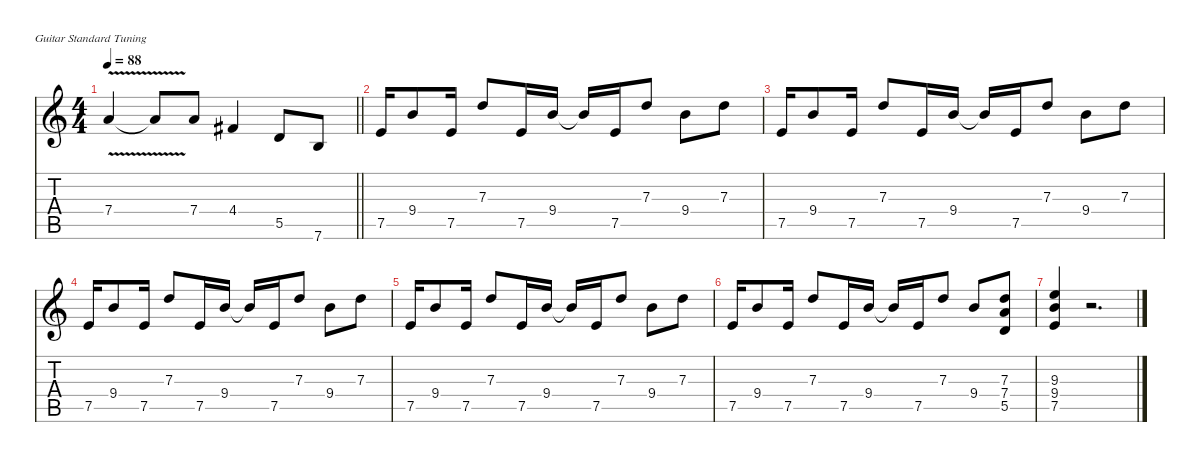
\defaultSystemsLayout 4
\hideDynamics
\bracketExtendMode nobrackets
\singleTrackTrackNamePolicy hidden
\multiTrackTrackNamePolicy hidden
\firstSystemTrackNameMode fullname
\firstSystemTrackNameOrientation horizontal
\otherSystemsTrackNameOrientation horizontal
\track ("Guitar" "dist.guit.") {instrument distortionguitar}
\staff {score tabs}
\tuning (E4 B3 G3 D3 A2 E2)
\ts (4 4)
\tempo 88
\clef g2
\barLineRight lightlight
\ks c
7.4{v}.4{dy f beam Up} 7.4{v t}.8{beam Up} 7.4.8{beam Up} 4.4{acc #}.4{beam Up} 5.5.8{beam Up} 7.6.8{beam Up} |
7.5.16{beam Up} 9.4.8{beam Up} 7.5.16{beam Up} 7.3.8{beam Up} 7.5.16{beam Up} 9.4.16{beam Up} 9.4{t}.16{beam Up} 7.5.16{beam Up} 7.3.8{beam Up} 9.4.8{beam Down} 7.3.8{beam Down} |
7.5.16{beam Up} 9.4.8{beam Up} 7.5.16{beam Up} 7.3.8{beam Up} 7.5.16{beam Up} 9.4.16{beam Up} 9.4{t}.16{beam Up} 7.5.16{beam Up} 7.3.8{beam Up} 9.4.8{beam Down} 7.3.8{beam Down} |
7.5.16{beam Up} 9.4.8{beam Up} 7.5.16{beam Up} 7.3.8{beam Up} 7.5.16{beam Up} 9.4.16{beam Up} 9.4{t}.16{beam Up} 7.5.16{beam Up} 7.3.8{beam Up} 9.4.8{beam Down} 7.3.8{beam Down} |
7.5.16{beam Up} 9.4.8{beam Up} 7.5.16{beam Up} 7.3.8{beam Up} 7.5.16{beam Up} 9.4.16{beam Up} 9.4{t}.16{beam Up} 7.5.16{beam Up} 7.3.8{beam Up} 9.4.8{beam Down} 7.3.8{beam Down} |
7.5.16{beam Up} 9.4.8{beam Up} 7.5.16{beam Up} 7.3.8{beam Up} 7.5.16{beam Up} 9.4.16{beam Up} 9.4{t}.16{beam Up} 7.5.16{beam Up} 7.3.8{beam Up} 9.4.8{beam Up} (7.3 7.4 5.5).8{beam Up} |
(9.3 9.4 7.5).4{beam Up} r.2{d beam Up}
